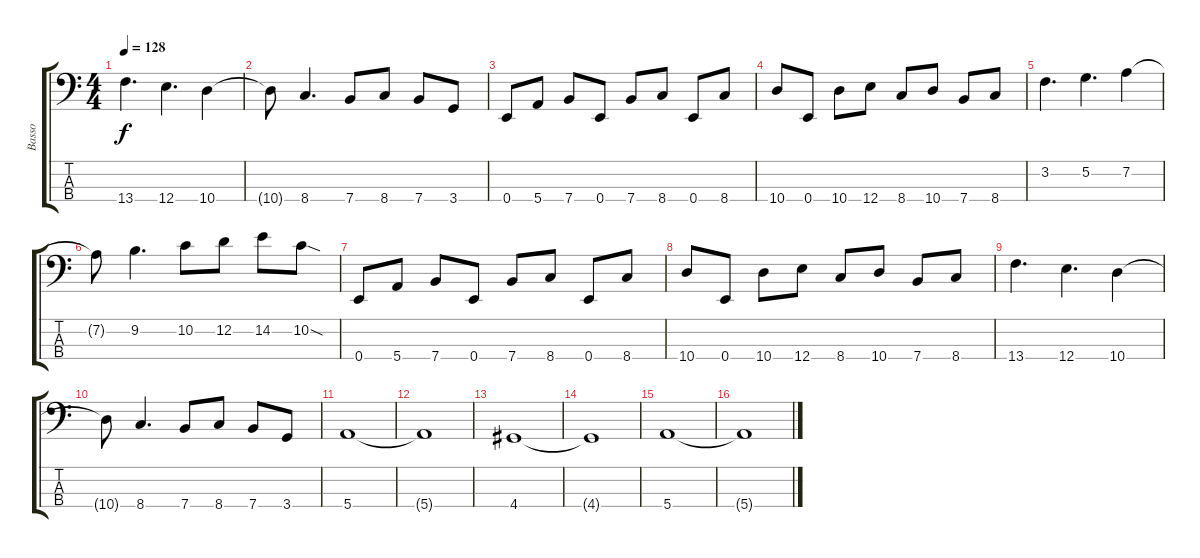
\track ("Basso" "Basso") {instrument electricbassfinger}
\staff {score tabs}
\tuning (G2 D2 A1 E1) {hide}
\ts (4 4)
\tempo 128
\clef f4
\ks aminor
13.4.4{d dy f} 12.4.4{d} 10.4.4 |
10.4{t}.8 8.4.4{d} 7.4.8 8.4.8 7.4.8 3.4.8 |
0.4.8 5.4.8 7.4.8 0.4.8 7.4.8 8.4.8 0.4.8 8.4.8 |
10.4.8 0.4.8 10.4.8 12.4.8 8.4.8 10.4.8 7.4.8 8.4.8 |
3.2.4{d} 5.2.4{d} 7.2.4 |
7.2{t}.8 9.2.4{d} 10.2.8 12.2.8 14.2.8 10.2{sod}.8 |
0.4.8 5.4.8 7.4.8 0.4.8 7.4.8 8.4.8 0.4.8 8.4.8 |
10.4.8 0.4.8 10.4.8 12.4.8 8.4.8 10.4.8 7.4.8 8.4.8 |
13.4.4{d} 12.4.4{d} 10.4.4 |
10.4{t}.8 8.4.4{d} 7.4.8 8.4.8 7.4.8 3.4.8 |
5.4.1 |
5.4{t}.1 |
4.4.1 |
4.4{t}.1 |
5.4.1 |
5.4{t}.1
